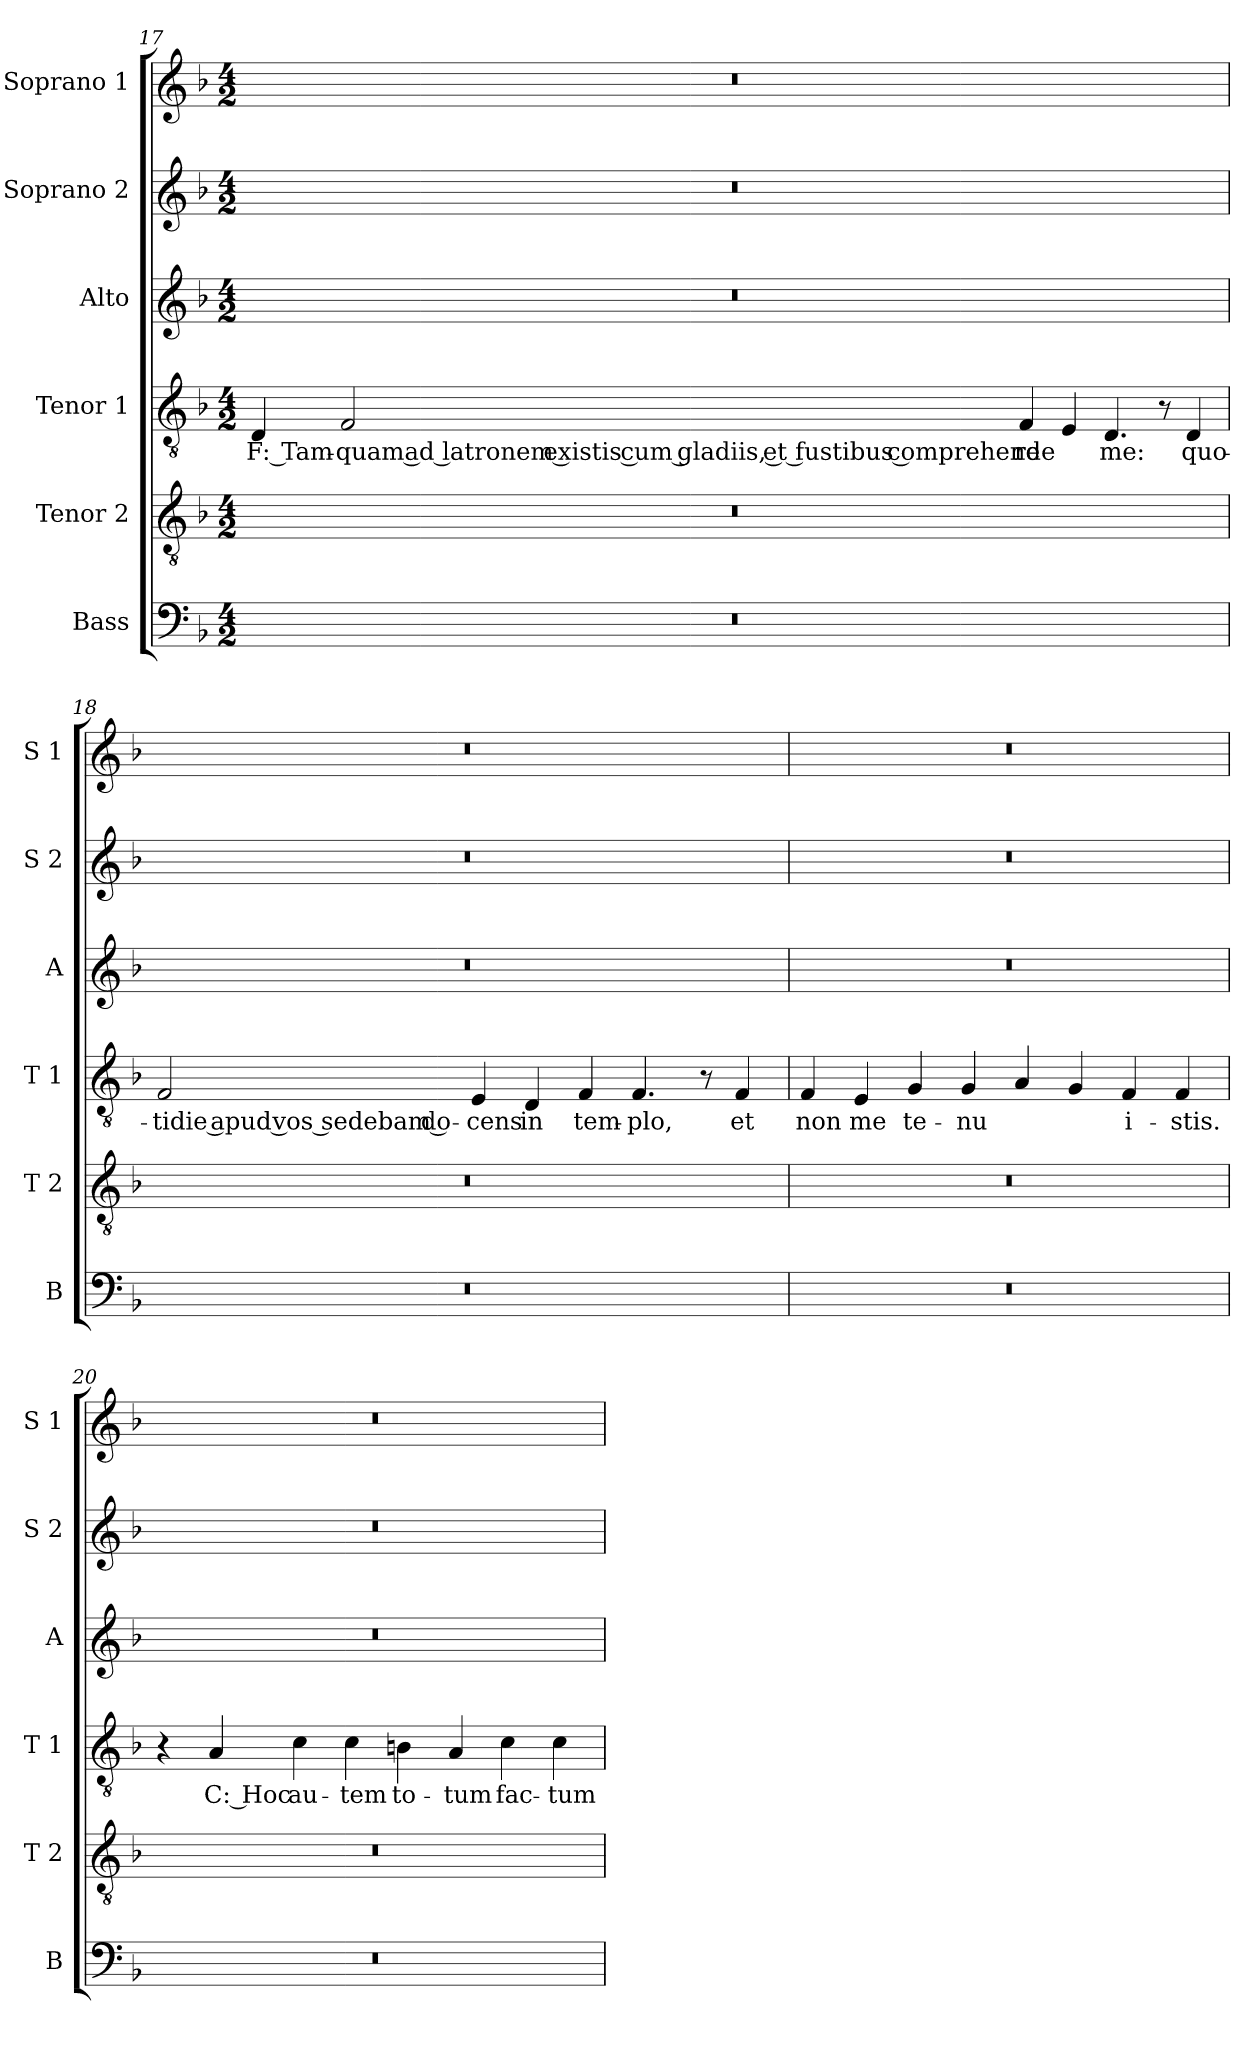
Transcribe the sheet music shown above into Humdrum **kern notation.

**kern	**kern	**kern	**text	**kern	**kern	**kern
*part6	*part5	*part4	*part4	*part3	*part2	*part1
*staff6	*staff5	*staff4	*staff4	*staff3	*staff2	*staff1
*I"Bass	*I"Tenor 2	*I"Tenor 1	*	*I"Alto	*I"Soprano 2	*I"Soprano 1
*I'B	*I'T 2	*I'T 1	*	*I'A	*I'S 2	*I'S 1
*clefF4	*clefGv2	*clefGv2	*	*clefG2	*clefG2	*clefG2
*k[b-]	*k[b-]	*k[b-]	*	*k[b-]	*k[b-]	*k[b-]
*F:	*F:	*F:	*	*F:	*F:	*F:
*M4/2	*M4/2	*M4/2	*	*M4/2	*M4/2	*M4/2
=17	=17	=17	=17	=17	=17	=17
!	!	!	!LO:LY:b	!	!	!
0r	0r	4D/	F: Tam-	0r	0r	0r
!	!	!	!LO:LY:b	!	!	!
.	.	2F/	-quam ad latronem existis cum gladiis, et fustibus comprehende-	.	.	.
!	!	!	!LO:LY:b	!	!	!
.	.	4F/	-re	.	.	.
.	.	4E/	.	.	.	.
!	!	!	!LO:LY:b	!	!	!
.	.	4.D/	me:	.	.	.
.	.	8r	.	.	.	.
!	!	!	!LO:LY:b	!	!	!
.	.	4D/	quo-	.	.	.
!!LO:LB:g=z
=18	=18	=18	=18	=18	=18	=18
!	!	!	!LO:LY:b	!	!	!
0r	0r	2F/	-tidie apud vos sedebam do-	0r	0r	0r
!	!	!	!LO:LY:b	!	!	!
.	.	4E/	-cens	.	.	.
!	!	!	!LO:LY:b	!	!	!
.	.	4D/	in	.	.	.
!	!	!	!LO:LY:b	!	!	!
.	.	4F/	tem-	.	.	.
!	!	!	!LO:LY:b	!	!	!
.	.	4.F/	-plo,	.	.	.
.	.	8r	.	.	.	.
!	!	!	!LO:LY:b	!	!	!
.	.	4F/	et	.	.	.
=19	=19	=19	=19	=19	=19	=19
!	!	!	!LO:LY:b	!	!	!
0r	0r	4F/	non	0r	0r	0r
!	!	!	!LO:LY:b	!	!	!
.	.	4E/	me	.	.	.
!	!	!	!LO:LY:b	!	!	!
.	.	4G/	te-	.	.	.
!	!	!	!LO:LY:b	!	!	!
.	.	4G/	-nu	.	.	.
.	.	4A/	.	.	.	.
.	.	4G/	.	.	.	.
!	!	!	!LO:LY:b	!	!	!
.	.	4F/	i-	.	.	.
!	!	!	!LO:LY:b	!	!	!
.	.	4F/	-stis.	.	.	.
=20	=20	=20	=20	=20	=20	=20
0r	0r	4r	.	0r	0r	0r
!	!	!	!LO:LY:b	!	!	!
.	.	4A/	C: Hoc	.	.	.
!	!	!	!LO:LY:b	!	!	!
.	.	4c\	au-	.	.	.
!	!	!	!LO:LY:b	!	!	!
.	.	4c\	-tem	.	.	.
!	!	!	!LO:LY:b	!	!	!
.	.	4Bn\	to-	.	.	.
!	!	!	!LO:LY:b	!	!	!
.	.	4A/	-tum	.	.	.
!	!	!	!LO:LY:b	!	!	!
.	.	4c\	fac-	.	.	.
!	!	!	!LO:LY:b	!	!	!
.	.	4c\	-tum	.	.	.
=	=	=	=	=	=	=
*-	*-	*-	*-	*-	*-	*-
